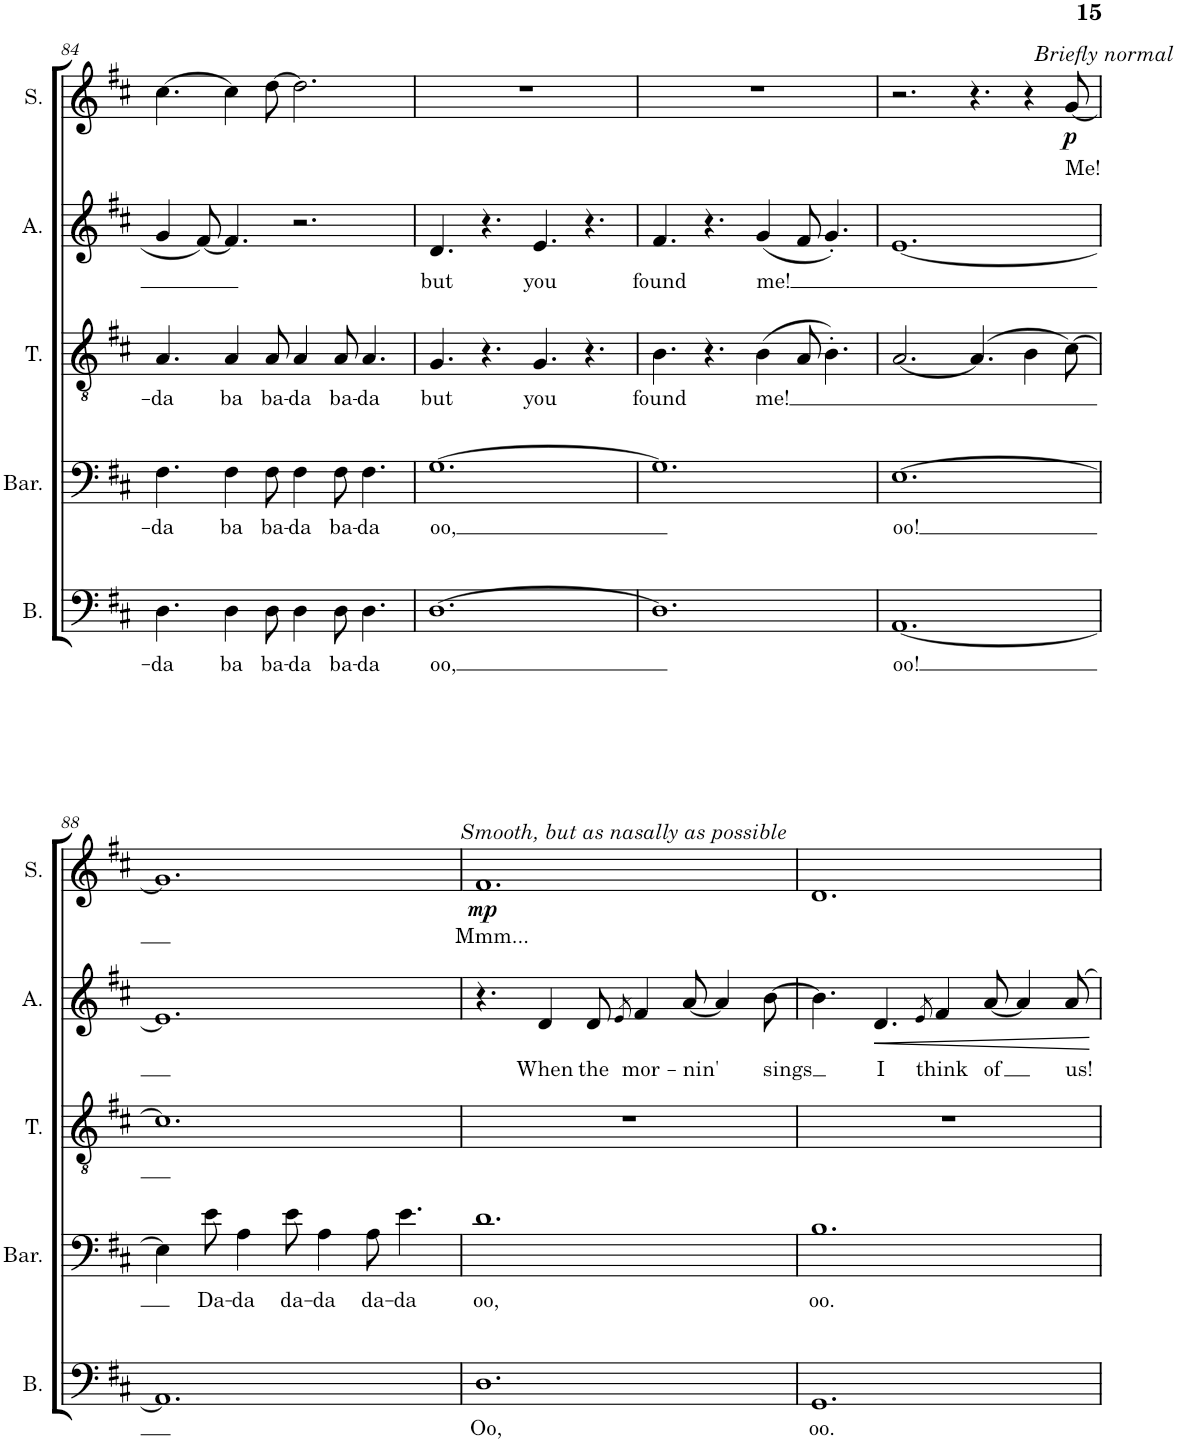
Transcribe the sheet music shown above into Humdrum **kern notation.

**kern	**text	**kern	**text	**kern	**text	**kern	**text	**dynam	**kern	**text	**dynam
*part5	*part5	*part4	*part4	*part3	*part3	*part2	*part2	*part2	*part1	*part1	*part1
*staff5	*staff5	*staff4	*staff4	*staff3	*staff3	*staff2	*staff2	*staff2	*staff1	*staff1	*staff1
*I"Bass	*	*I"Baritone	*	*I"Tenor	*	*I"Alto	*	*	*I"Soprano	*	*
*I'B.	*	*I'Bar.	*	*I'T.	*	*I'A.	*	*	*I'S.	*	*
!!LO:PB:g=z
*clefF4	*	*clefF4	*	*clefGv2	*	*clefG2	*	*	*clefG2	*	*
*k[f#c#]	*	*k[f#c#]	*	*k[f#c#]	*	*k[f#c#]	*	*	*k[f#c#]	*	*
*M12/8	*	*M12/8	*	*M12/8	*	*M12/8	*	*	*M12/8	*	*
=84	=84	=84	=84	=84	=84	=84	=84	=84	=84	=84	=84
!	!LO:LY:b	!	!LO:LY:b	!	!LO:LY:b	!	!	!	!	!	!
4.D\	-da	4.F#\	-da	4.A/	-da	4g/	.	.	[4.cc#\	.	.
.	.	.	.	.	.	[8f#/	.	.	.	.	.
!	!LO:LY:b	!	!LO:LY:b	!	!LO:LY:b	!	!	!	!	!	!
4D\	ba	4F#\	ba	4A/	ba	4.f#/]	.	.	4cc#\]	.	.
!	!LO:LY:b	!	!LO:LY:b	!	!LO:LY:b	!	!	!	!	!	!
8D\	ba-	8F#\	ba-	8A/	ba-	.	.	.	[8dd\	.	.
!	!LO:LY:b	!	!LO:LY:b	!	!LO:LY:b	!	!	!	!	!	!
4D\	-da	4F#\	-da	4A/	-da	2.r	.	.	2.dd\]	.	.
!	!LO:LY:b	!	!LO:LY:b	!	!LO:LY:b	!	!	!	!	!	!
8D\	ba-	8F#\	ba-	8A/	ba-	.	.	.	.	.	.
!	!LO:LY:b	!	!LO:LY:b	!	!LO:LY:b	!	!	!	!	!	!
4.D\	-da	4.F#\	-da	4.A/	-da	.	.	.	.	.	.
=85	=85	=85	=85	=85	=85	=85	=85	=85	=85	=85	=85
!	!LO:LY:b	!	!LO:LY:b	!	!LO:LY:b	!	!LO:LY:b	!	!	!	!
[1.D	oo,	[1.G	oo,	4.G/	but	4.d/	but	.	1.r	.	.
.	.	.	.	4.r	.	4.r	.	.	.	.	.
!	!	!	!	!	!LO:LY:b	!	!LO:LY:b	!	!	!	!
.	.	.	.	4.G/	you	4.e/	you	.	.	.	.
.	.	.	.	4.r	.	4.r	.	.	.	.	.
=86	=86	=86	=86	=86	=86	=86	=86	=86	=86	=86	=86
!	!	!	!	!	!LO:LY:b	!	!LO:LY:b	!	!	!	!
1.D]	.	1.G]	.	4.B\	found	4.f#/	found	.	1.r	.	.
.	.	.	.	4.r	.	4.r	.	.	.	.	.
!	!	!	!	!	!LO:LY:b	!	!LO:LY:b	!	!	!	!
.	.	.	.	(4B\	me!	(4g/	me!	.	.	.	.
.	.	.	.	8A/	.	8f#/	.	.	.	.	.
.	.	.	.	4.B'\)	.	4.g'/)	.	.	.	.	.
=87	=87	=87	=87	=87	=87	=87	=87	=87	=87	=87	=87
!	!LO:LY:b	!	!LO:LY:b	!	!	!	!	!	!	!	!
[1.AA	oo!	[1.E	oo!	[2.A/	.	[1.e	.	.	2.r	.	.
.	.	.	.	(4.A/]	.	.	.	.	4.r	.	.
.	.	.	.	4B\	.	.	.	.	4r	.	.
!	!	!	!	!	!	!	!	!	!LO:TX:a:i:t=Briefly normal	!	!
!	!	!	!	!	!	!	!	!	!	!LO:LY:b	!LO:DY:b
.	.	.	.	[8c#\)	.	.	.	.	[8g/	Me!	p
!!LO:LB:g=z
=88	=88	=88	=88	=88	=88	=88	=88	=88	=88	=88	=88
1.AA]	.	4E\]	.	1.c#]	.	1.e]	.	.	1.g]	.	.
!	!	!	!LO:LY:b	!	!	!	!	!	!	!	!
.	.	8e\	Da-	.	.	.	.	.	.	.	.
!	!	!	!LO:LY:b	!	!	!	!	!	!	!	!
.	.	4A\	-da	.	.	.	.	.	.	.	.
!	!	!	!LO:LY:b	!	!	!	!	!	!	!	!
.	.	8e\	da-	.	.	.	.	.	.	.	.
!	!	!	!LO:LY:b	!	!	!	!	!	!	!	!
.	.	4A\	-da	.	.	.	.	.	.	.	.
!	!	!	!LO:LY:b	!	!	!	!	!	!	!	!
.	.	8A\	da-	.	.	.	.	.	.	.	.
!	!	!	!LO:LY:b	!	!	!	!	!	!	!	!
.	.	4.e\	-da	.	.	.	.	.	.	.	.
=89	=89	=89	=89	=89	=89	=89	=89	=89	=89	=89	=89
!	!	!	!	!	!	!	!	!	!LO:TX:a:i:t=Smooth, but as nasally as possible	!	!
!	!LO:LY:b	!	!LO:LY:b	!	!	!	!	!	!	!LO:LY:b	!LO:DY:b
1.D	Oo,	1.d	oo,	1.r	.	4.r	.	.	1.f#	Mmm...	mp
!	!	!	!	!	!	!	!LO:LY:b	!	!	!	!
.	.	.	.	.	.	4d/	When	.	.	.	.
!	!	!	!	!	!	!	!LO:LY:b	!	!	!	!
.	.	.	.	.	.	8d/	the	.	.	.	.
.	.	.	.	.	.	8qe/	.	.	.	.	.
!	!	!	!	!	!	!	!LO:LY:b	!	!	!	!
.	.	.	.	.	.	4f#/	mor-	.	.	.	.
!	!	!	!	!	!	!	!LO:LY:b	!	!	!	!
.	.	.	.	.	.	[8a/	-nin'	.	.	.	.
.	.	.	.	.	.	4a/]	.	.	.	.	.
!	!	!	!	!	!	!	!LO:LY:b	!	!	!	!
.	.	.	.	.	.	[8b\	sings	.	.	.	.
=90	=90	=90	=90	=90	=90	=90	=90	=90	=90	=90	=90
!	!LO:LY:b	!	!LO:LY:b	!	!	!	!	!	!	!	!
1.GG	oo.	1.B	oo.	1.r	.	4.b\]	.	.	1.d	.	.
!	!	!	!	!	!	!	!LO:LY:b	!LO:HP:b	!	!	!
.	.	.	.	.	.	4.d/	I	<	.	.	.
.	.	.	.	.	.	8qe/	.	.	.	.	.
!	!	!	!	!	!	!	!LO:LY:b	!	!	!	!
.	.	.	.	.	.	4f#/	think	.	.	.	.
!	!	!	!	!	!	!	!LO:LY:b	!	!	!	!
.	.	.	.	.	.	[8a/	of	.	.	.	.
.	.	.	.	.	.	4a/]	.	.	.	.	.
!	!	!	!	!	!	!	!LO:LY:b	!	!	!	!
.	.	.	.	.	.	8a/	us!	.	.	.	.
.	.	.	.	.	.	.	.	[	.	.	.
=	=	=	=	=	=	=	=	=	=	=	=
*-	*-	*-	*-	*-	*-	*-	*-	*-	*-	*-	*-
